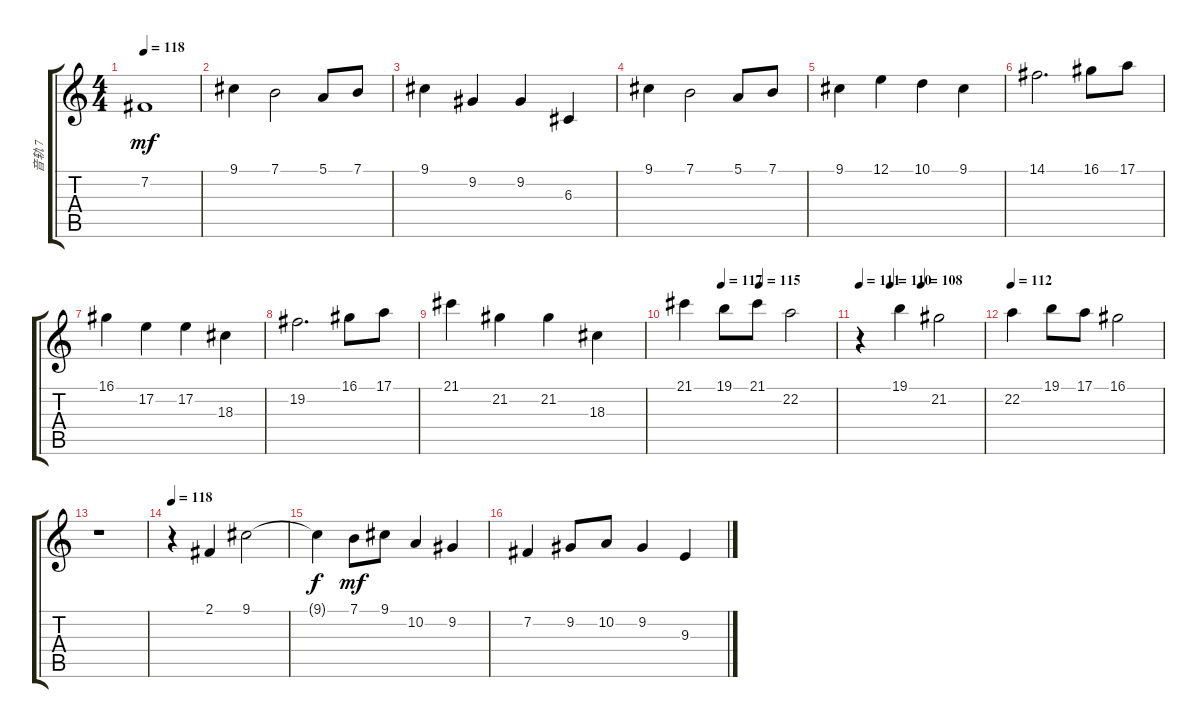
\track ("音轨 7" "音轨 7") {instrument electricpiano1}
\staff {score tabs}
\tuning (E4 B3 G3 D3 A2 E2) {hide}
\ts (4 4)
\tempo 118
\clef g2
\ks c
7.2.1{dy mf} |
9.1.4 7.1.2 5.1.8 7.1.8 |
9.1.4 9.2.4 9.2.4 6.3.4 |
9.1.4 7.1.2 5.1.8 7.1.8 |
9.1.4 12.1.4 10.1.4 9.1.4 |
14.1.2{d} 16.1.8 17.1.8 |
16.1.4 17.2.4 17.2.4 18.3.4 |
19.2.2{d} 16.1.8 17.1.8 |
21.1.4 21.2.4 21.2.4 18.3.4 |
\tempo (117 0.25)
\tempo (115 0.5)
21.1.4 19.1.8 21.1.8 22.2.2 |
\tempo 111
\tempo (110 0.25)
\tempo (108 0.5)
r.4 19.1.4 21.2.2 |
\tempo 112
22.2.4 19.1.8 17.1.8 16.1.2 |
r.1 |
\tempo 118
r.4 2.1.4 9.1.2 |
9.1{t}.4{dy f} 7.1.8{dy mf} 9.1.8 10.2.4 9.2.4 |
7.2.4 9.2.8 10.2.8 9.2.4 9.3.4
